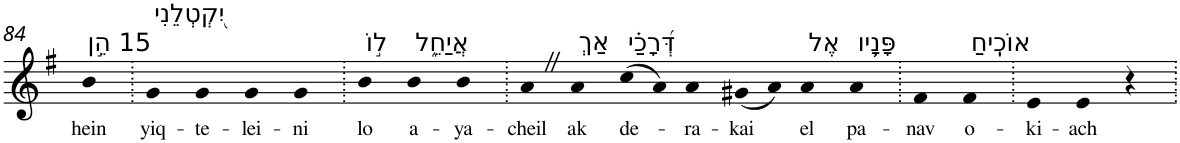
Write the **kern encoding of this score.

**kern	**text
*part1	*part1
*staff1	*staff1
*I"Piano	*
*I'Pno	*
!!LO:PB:g=z
*clefG2	*
*k[f#]	*
*G:	*
=84	=84
!LO:TX:a:t=15 הֵ֣ן	!
!	!LO:LY:b
4b	hein
=85.	=85.
!LO:TX:a:t=יִ֭קְטְלֵנִי	!
!	!LO:LY:b
4g	yiq-
!	!LO:LY:b
4g	-te-
!	!LO:LY:b
4g	-lei-
!	!LO:LY:b
4g	-ni
=86.	=86.
!LO:TX:a:t=ל֣וֹ	!
!	!LO:LY:b
4b	lo
!LO:TX:a:t=אֲיַחֵ֑ל	!
!	!LO:LY:b
4b	a-
!	!LO:LY:b
4b	-ya-
=87.	=87.
!	!LO:LY:b
4aZ	-cheil
!LO:TX:a:t=אַךְ	!
!	!LO:LY:b
4a	ak
!LO:TX:a:t=דְּ֝רָכַ֗י	!
!	!LO:LY:b
(8cc	de-
8a)	.
!	!LO:LY:b
4a	-ra-
!	!LO:LY:b
(8g#X	-kai
8a)	.
!LO:TX:a:t=אֶל	!
!	!LO:LY:b
4a	el
!LO:TX:a:t=פָּנָ֥יו	!
!	!LO:LY:b
4a	pa-
=88.	=88.
!	!LO:LY:b
4f#	-nav
!LO:TX:a:t=אוֹכִֽיחַ	!
!	!LO:LY:b
4f#	o-
=89.	=89.
!	!LO:LY:b
4e	-ki-
!	!LO:LY:b
4e	-ach
4r	.
=.	=.
*-	*-
